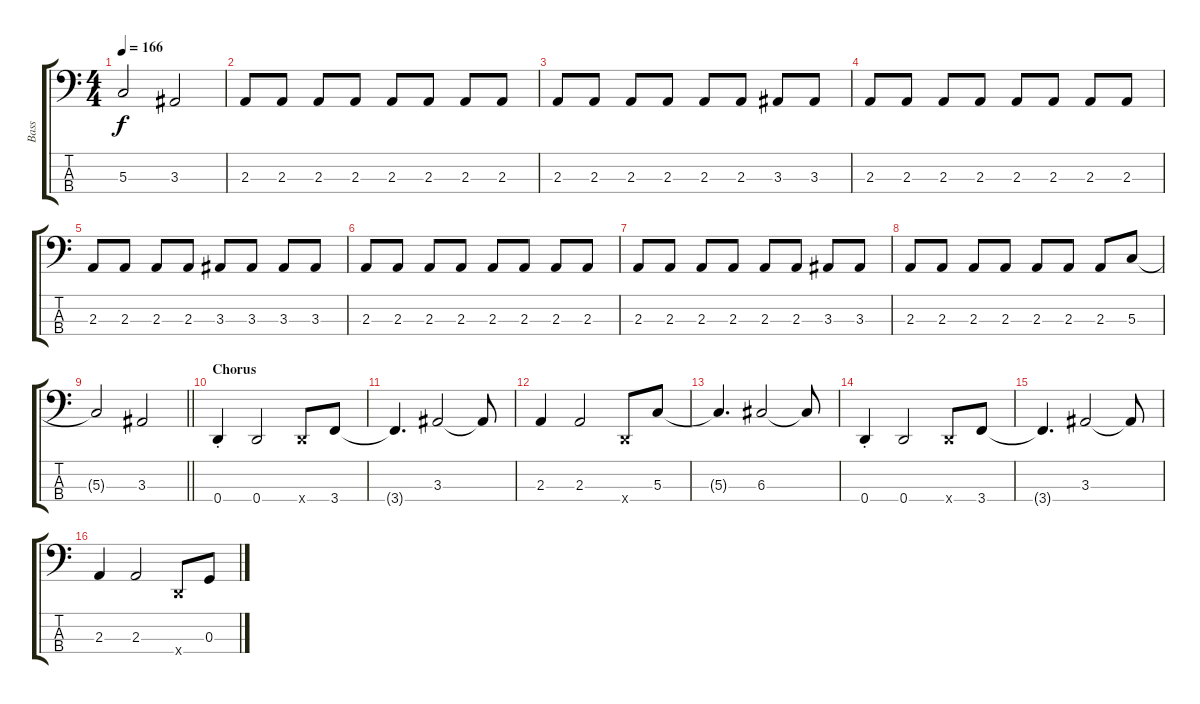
\track ("Bass" "Bass") {instrument electricbasspick}
\staff {score tabs}
\tuning (F2 C2 G1 D1) {hide}
\ts (4 4)
\tempo 166
\clef f4
\ks c
5.3{t}.2{dy f} 3.3.2 |
2.3.8 2.3.8 2.3.8 2.3.8 2.3.8 2.3.8 2.3.8 2.3.8 |
2.3.8 2.3.8 2.3.8 2.3.8 2.3.8 2.3.8 3.3.8 3.3.8 |
2.3.8 2.3.8 2.3.8 2.3.8 2.3.8 2.3.8 2.3.8 2.3.8 |
2.3.8 2.3.8 2.3.8 2.3.8 3.3.8 3.3.8 3.3.8 3.3.8 |
2.3.8 2.3.8 2.3.8 2.3.8 2.3.8 2.3.8 2.3.8 2.3.8 |
2.3.8 2.3.8 2.3.8 2.3.8 2.3.8 2.3.8 3.3.8 3.3.8 |
2.3.8 2.3.8 2.3.8 2.3.8 2.3.8 2.3.8 2.3.8 5.3.8 |
\barLineRight lightlight
5.3{t}.2 3.3.2 |
\section ("" "Chorus")
0.4{st}.4 0.4.2 0.4{x}.8 3.4.8 |
3.4{t}.4{d} 3.3.2 3.3{t}.8 |
2.3.4 2.3.2 0.4{x}.8 5.3.8 |
5.3{t}.4{d} 6.3.2 6.3{t}.8 |
0.4{st}.4 0.4.2 0.4{x}.8 3.4.8 |
3.4{t}.4{d} 3.3.2 3.3{t}.8 |
2.3.4 2.3.2 0.4{x}.8 0.3.8
